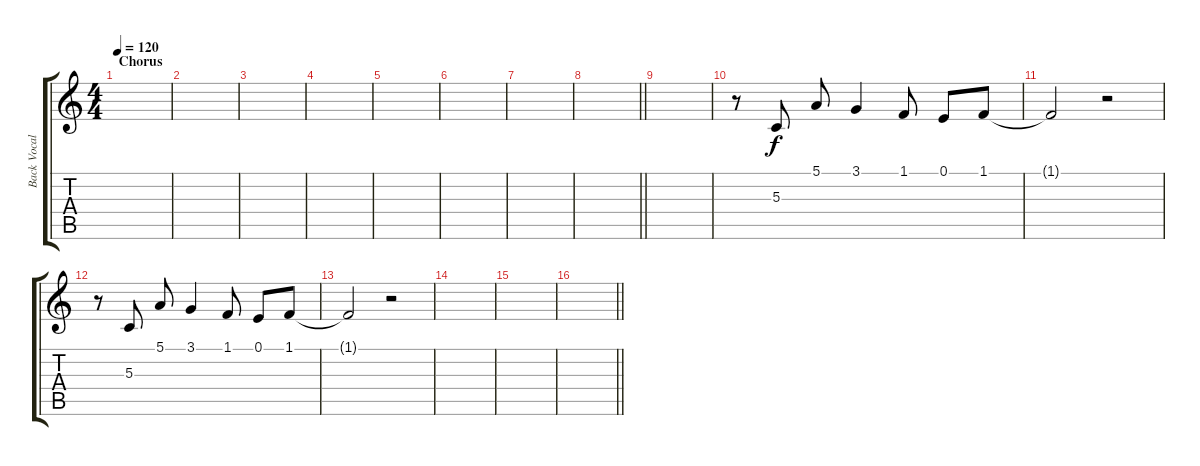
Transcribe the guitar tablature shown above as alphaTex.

\track ("Back Vocals 2" "Back Vocal") {instrument tenorsax}
\staff {score tabs}
\tuning (E4 B3 G3 D3 A2 E2) {hide}
\ts (4 4)
\section ("" "Chorus")
\tempo 120
\clef g2
\ks c
|
|
|
|
|
|
|
\barLineRight lightlight
|
|
r.8 5.3.8 5.1.8 3.1.4 1.1.8 0.1.8 1.1.8 |
1.1{t}.2 r.2 |
r.8 5.3.8 5.1.8 3.1.4 1.1.8 0.1.8 1.1.8 |
1.1{t}.2 r.2 |
|
|
\barLineRight lightlight
